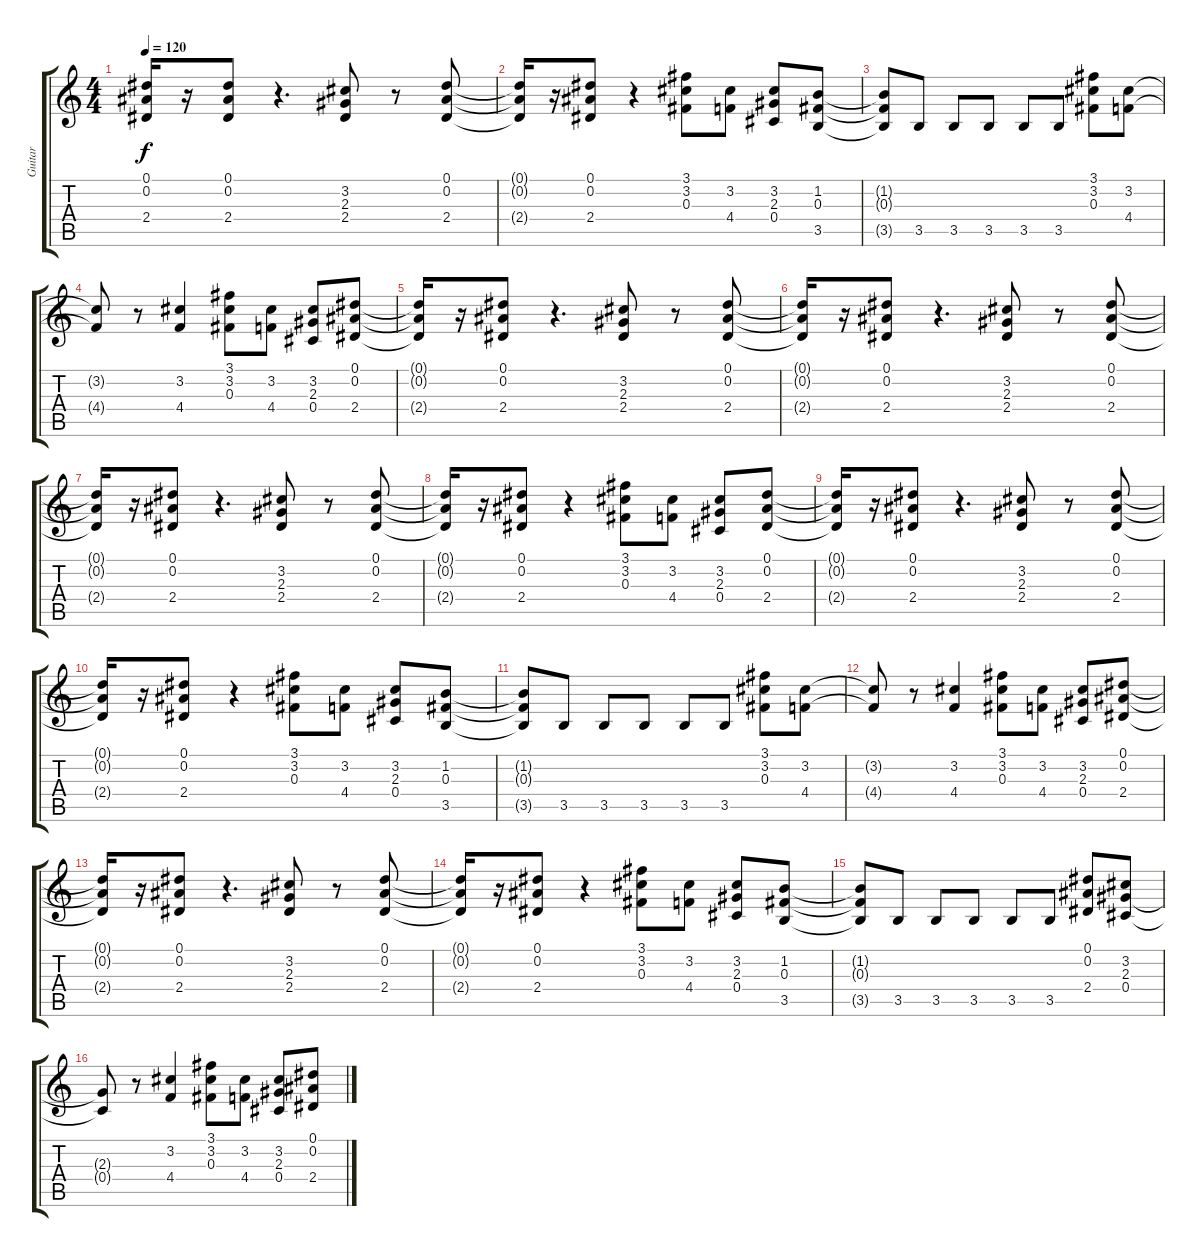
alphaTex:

\track ("Guitar" "Guitar") {instrument distortionguitar}
\staff {score tabs}
\tuning (Eb4 Bb3 Gb3 Db3 Ab2 Eb2) {hide}
\ts (4 4)
\tempo 120
\clef g2
\ks c
(0.1{t} 0.2{t} 2.4{t}).16{dy f} r.16 (0.1 0.2 2.4).8 r.4{d} (3.2 2.3 2.4).8 r.8 (0.1 0.2 2.4).8 |
(0.1{t} 0.2{t} 2.4{t}).16 r.16 (0.1 0.2 2.4).8 r.4 (3.1 3.2 0.3).8 (3.2 4.4).8 (3.2 2.3 0.4).8 (1.2 0.3 3.5).8 |
(1.2{t} 0.3{t} 3.5{t}).8 3.5.8 3.5.8 3.5.8 3.5.8 3.5.8 (3.1 3.2 0.3).8 (3.2 4.4).8 |
(3.2{t} 4.4{t}).8 r.8 (3.2 4.4).4 (3.1 3.2 0.3).8 (3.2 4.4).8 (3.2 2.3 0.4).8 (0.1 0.2 2.4).8 |
(0.1{t} 0.2{t} 2.4{t}).16 r.16 (0.1 0.2 2.4).8 r.4{d} (3.2 2.3 2.4).8 r.8 (0.1 0.2 2.4).8 |
(0.1{t} 0.2{t} 2.4{t}).16 r.16 (0.1 0.2 2.4).8 r.4{d} (3.2 2.3 2.4).8 r.8 (0.1 0.2 2.4).8 |
(0.1{t} 0.2{t} 2.4{t}).16 r.16 (0.1 0.2 2.4).8 r.4{d} (3.2 2.3 2.4).8 r.8 (0.1 0.2 2.4).8 |
(0.1{t} 0.2{t} 2.4{t}).16 r.16 (0.1 0.2 2.4).8 r.4 (3.1 3.2 0.3).8 (3.2 4.4).8 (3.2 2.3 0.4).8 (0.1 0.2 2.4).8 |
(0.1{t} 0.2{t} 2.4{t}).16 r.16 (0.1 0.2 2.4).8 r.4{d} (3.2 2.3 2.4).8 r.8 (0.1 0.2 2.4).8 |
(0.1{t} 0.2{t} 2.4{t}).16 r.16 (0.1 0.2 2.4).8 r.4 (3.1 3.2 0.3).8 (3.2 4.4).8 (3.2 2.3 0.4).8 (1.2 0.3 3.5).8 |
(1.2{t} 0.3{t} 3.5{t}).8 3.5.8 3.5.8 3.5.8 3.5.8 3.5.8 (3.1 3.2 0.3).8 (3.2 4.4).8 |
(3.2{t} 4.4{t}).8 r.8 (3.2 4.4).4 (3.1 3.2 0.3).8 (3.2 4.4).8 (3.2 2.3 0.4).8 (0.1 0.2 2.4).8 |
(0.1{t} 0.2{t} 2.4{t}).16 r.16 (0.1 0.2 2.4).8 r.4{d} (3.2 2.3 2.4).8 r.8 (0.1 0.2 2.4).8 |
(0.1{t} 0.2{t} 2.4{t}).16 r.16 (0.1 0.2 2.4).8 r.4 (3.1 3.2 0.3).8 (3.2 4.4).8 (3.2 2.3 0.4).8 (1.2 0.3 3.5).8 |
(1.2{t} 0.3{t} 3.5{t}).8 3.5.8 3.5.8 3.5.8 3.5.8 3.5.8 (0.1 0.2 2.4).8 (3.2 2.3 0.4).8 |
(2.3{t} 0.4{t}).8 r.8 (3.2 4.4).4 (3.1 3.2 0.3).8 (3.2 4.4).8 (3.2 2.3 0.4).8 (0.1 0.2 2.4).8
